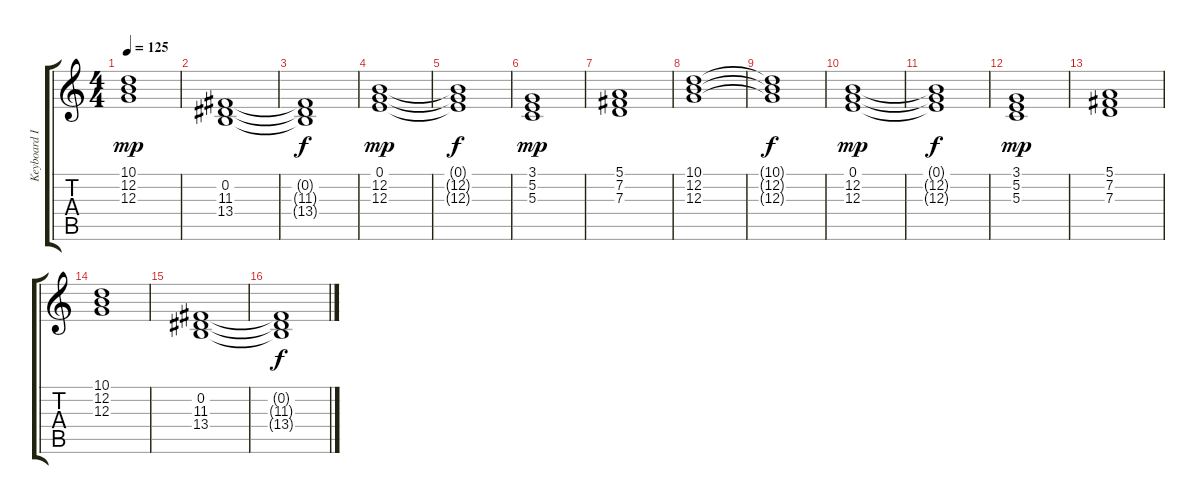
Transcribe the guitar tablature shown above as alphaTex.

\track ("Keyboard II" "Keyboard I") {instrument stringensemble1}
\staff {score tabs}
\tuning (E4 B3 G3 D3 A2 E2) {hide}
\ts (4 4)
\tempo 125
\clef g2
\ks c
(10.1 12.2 12.3).1{dy mp} |
(0.2 11.3 13.4).1 |
(0.2{t} 11.3{t} 13.4{t}).1{dy f} |
(0.1 12.2 12.3).1{dy mp} |
(0.1{t} 12.2{t} 12.3{t}).1{dy f} |
(3.1 5.2 5.3).1{dy mp} |
(5.1 7.2 7.3).1 |
(10.1 12.2 12.3).1 |
(10.1{t} 12.2{t} 12.3{t}).1{dy f} |
(0.1 12.2 12.3).1{dy mp} |
(0.1{t} 12.2{t} 12.3{t}).1{dy f} |
(3.1 5.2 5.3).1{dy mp} |
(5.1 7.2 7.3).1 |
(10.1 12.2 12.3).1 |
(0.2 11.3 13.4).1 |
(0.2{t} 11.3{t} 13.4{t}).1{dy f}
